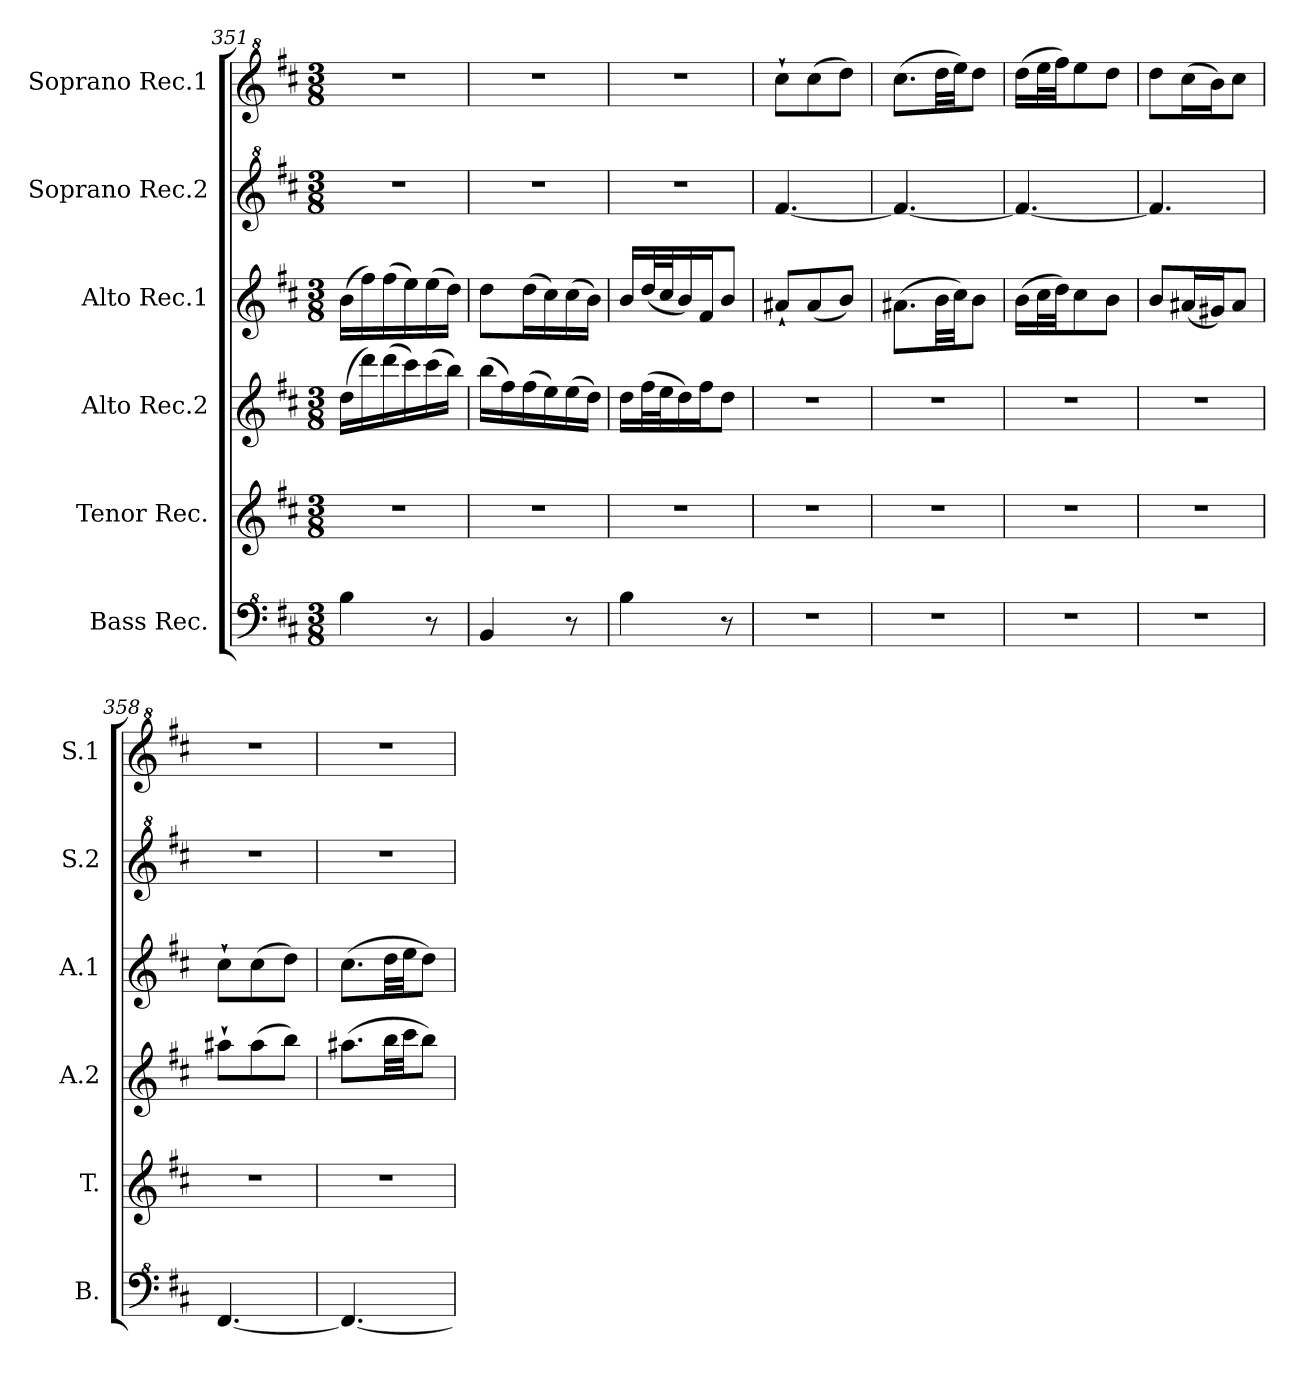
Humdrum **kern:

**kern	**kern	**kern	**kern	**kern	**kern
*part6	*part5	*part4	*part3	*part2	*part1
*staff6	*staff5	*staff4	*staff3	*staff2	*staff1
*I"Bass Rec.	*I"Tenor Rec.	*I"Alto Rec.2	*I"Alto Rec.1	*I"Soprano Rec.2	*I"Soprano Rec.1
*I'B.	*I'T.	*I'A.2	*I'A.1	*I'S.2	*I'S.1
*clefF^4	*clefG2	*clefG2	*clefG2	*clefG^2	*clefG^2
*k[f#c#]	*k[f#c#]	*k[f#c#]	*k[f#c#]	*k[f#c#]	*k[f#c#]
*D:	*D:	*D:	*D:	*D:	*D:
*M3/8	*M3/8	*M3/8	*M3/8	*M3/8	*M3/8
=351	=351	=351	=351	=351	=351
4b\	4.r	(>16dd\LL	(>16b\LL	4.r	4.r
.	.	16ddd\)	16ff#\)	.	.
.	.	(>16ddd\	(>16ff#\	.	.
.	.	16ccc#\)	16ee\)	.	.
8r	.	(>16ccc#\	(>16ee\	.	.
.	.	16bb\JJ)	16dd\JJ)	.	.
=352	=352	=352	=352	=352	=352
4B/	4.r	(>16bb\LL	8dd\L	4.r	4.r
.	.	16ff#\)	.	.	.
.	.	(>16ff#\	(>16dd\L	.	.
.	.	16ee\)	16cc#\)	.	.
8r	.	(>16ee\	(>16cc#\	.	.
.	.	16dd\JJ)	16b\JJ)	.	.
=353	=353	=353	=353	=353	=353
4b\	4.r	16dd\LL	16b/LL	4.r	4.r
.	.	(>32ff#\L	(32dd/L	.	.
.	.	32ee\J	32cc#/J	.	.
.	.	16dd\)	16b/)	.	.
.	.	16ff#\J	16f#/J	.	.
8r	.	8dd\J	8b/J	.	.
=354	=354	=354	=354	=354	=354
4.r	4.r	4.r	8a#X`/L	[4.ff#/	8ccc#`\L
.	.	.	(8a#/	.	(>8ccc#\
.	.	.	8b/J)	.	8ddd\J)
=355	=355	=355	=355	=355	=355
4.r	4.r	4.r	(>8.a#X\L	4.ff#/_	(>8.ccc#\L
.	.	.	32b\LL	.	32ddd\LL
.	.	.	32cc#\JJ)	.	32eee\JJ)
.	.	.	8b\J	.	8ddd\J
=356	=356	=356	=356	=356	=356
4.r	4.r	4.r	(>16b\LL	4.ff#/_	(>16ddd\LL
.	.	.	32cc#\L	.	32eee\L
.	.	.	32dd\JJ)	.	32fff#\JJ)
.	.	.	8cc#\	.	8eee\
.	.	.	8b\J	.	8ddd\J
=357	=357	=357	=357	=357	=357
4.r	4.r	4.r	8b/L	4.ff#/]	8ddd\L
.	.	.	(16a#X/L	.	(>16ccc#\L
.	.	.	16g#X/J)	.	16bb\J)
.	.	.	8a#/J	.	8ccc#\J
=358	=358	=358	=358	=358	=358
[4.F#/	4.r	8aa#X`\L	8cc#`\L	4.r	4.r
.	.	(>8aa#\	(>8cc#\	.	.
.	.	8bb\J)	8dd\J)	.	.
!!LO:LB:g=z
=359	=359	=359	=359	=359	=359
4.F#/_	4.r	(>8.aa#X\L	(>8.cc#\L	4.r	4.r
.	.	32bb\LL	32dd\LL	.	.
.	.	32ccc#\JJ	32ee\JJ	.	.
.	.	8bb\J)	8dd\J)	.	.
=	=	=	=	=	=
*-	*-	*-	*-	*-	*-
